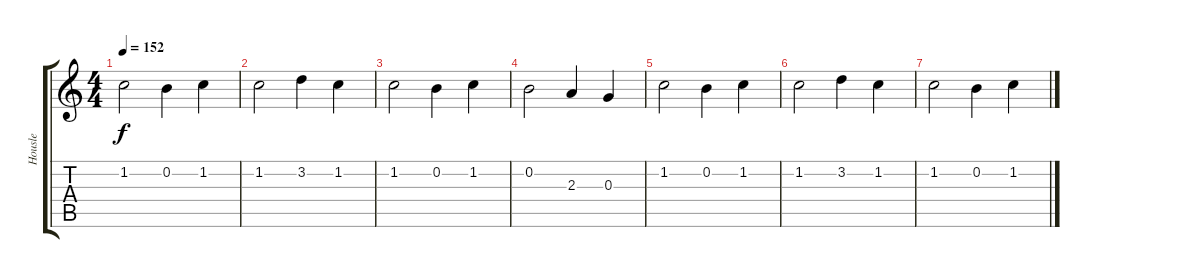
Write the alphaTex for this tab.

\track ("Housle" "Housle") {instrument violin}
\staff {score tabs}
\tuning (E5 B4 G4 D4 A3 E3) {hide}
\ts (4 4)
\tempo 152
\clef g2
\ks c
1.2.2{dy f volume 8} 0.2.4 1.2.4 |
1.2.2 3.2.4 1.2.4 |
1.2.2 0.2.4 1.2.4 |
0.2.2 2.3.4 0.3.4 |
1.2.2 0.2.4 1.2.4 |
1.2.2 3.2.4 1.2.4 |
1.2.2 0.2.4 1.2.4
